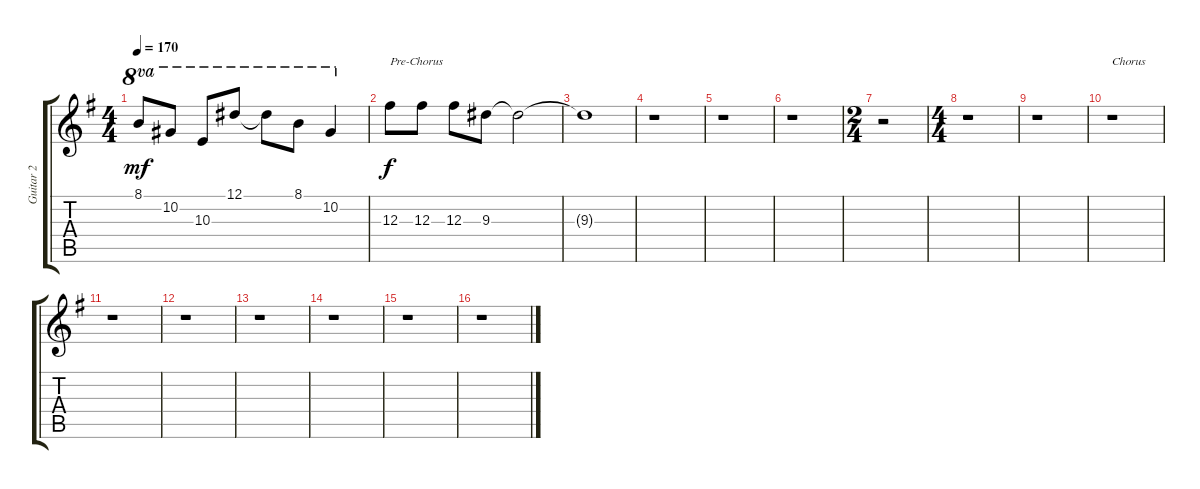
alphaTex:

\track ("Guitar 2" "Guitar 2") {instrument distortionguitar}
\staff {score tabs}
\tuning (Eb4 Bb3 Gb3 Db3 Ab2 Eb2) {hide}
\ts (4 4)
\tempo 170
\clef g2
\ks g
8.1{t}.8{ot 8va dy mf} 10.2.8{ot 8va} 10.3.8{ot 8va} 12.1.8{ot 8va} 12.1{t}.8{ot 8va} 8.1.8{ot 8va} 10.2.4{ot 8va} |
12.3.8{txt "Pre-Chorus" dy f} 12.3.8 12.3.8 9.3.8 9.3{t}.2 |
9.3{t}.1 |
r.1 |
r.1 |
r.1 |
\ts (2 4)
r.2 |
\ts (4 4)
r.1 |
r.1 |
r.1{txt "Chorus"} |
r.1 |
r.1 |
r.1 |
r.1 |
r.1 |
r.1
